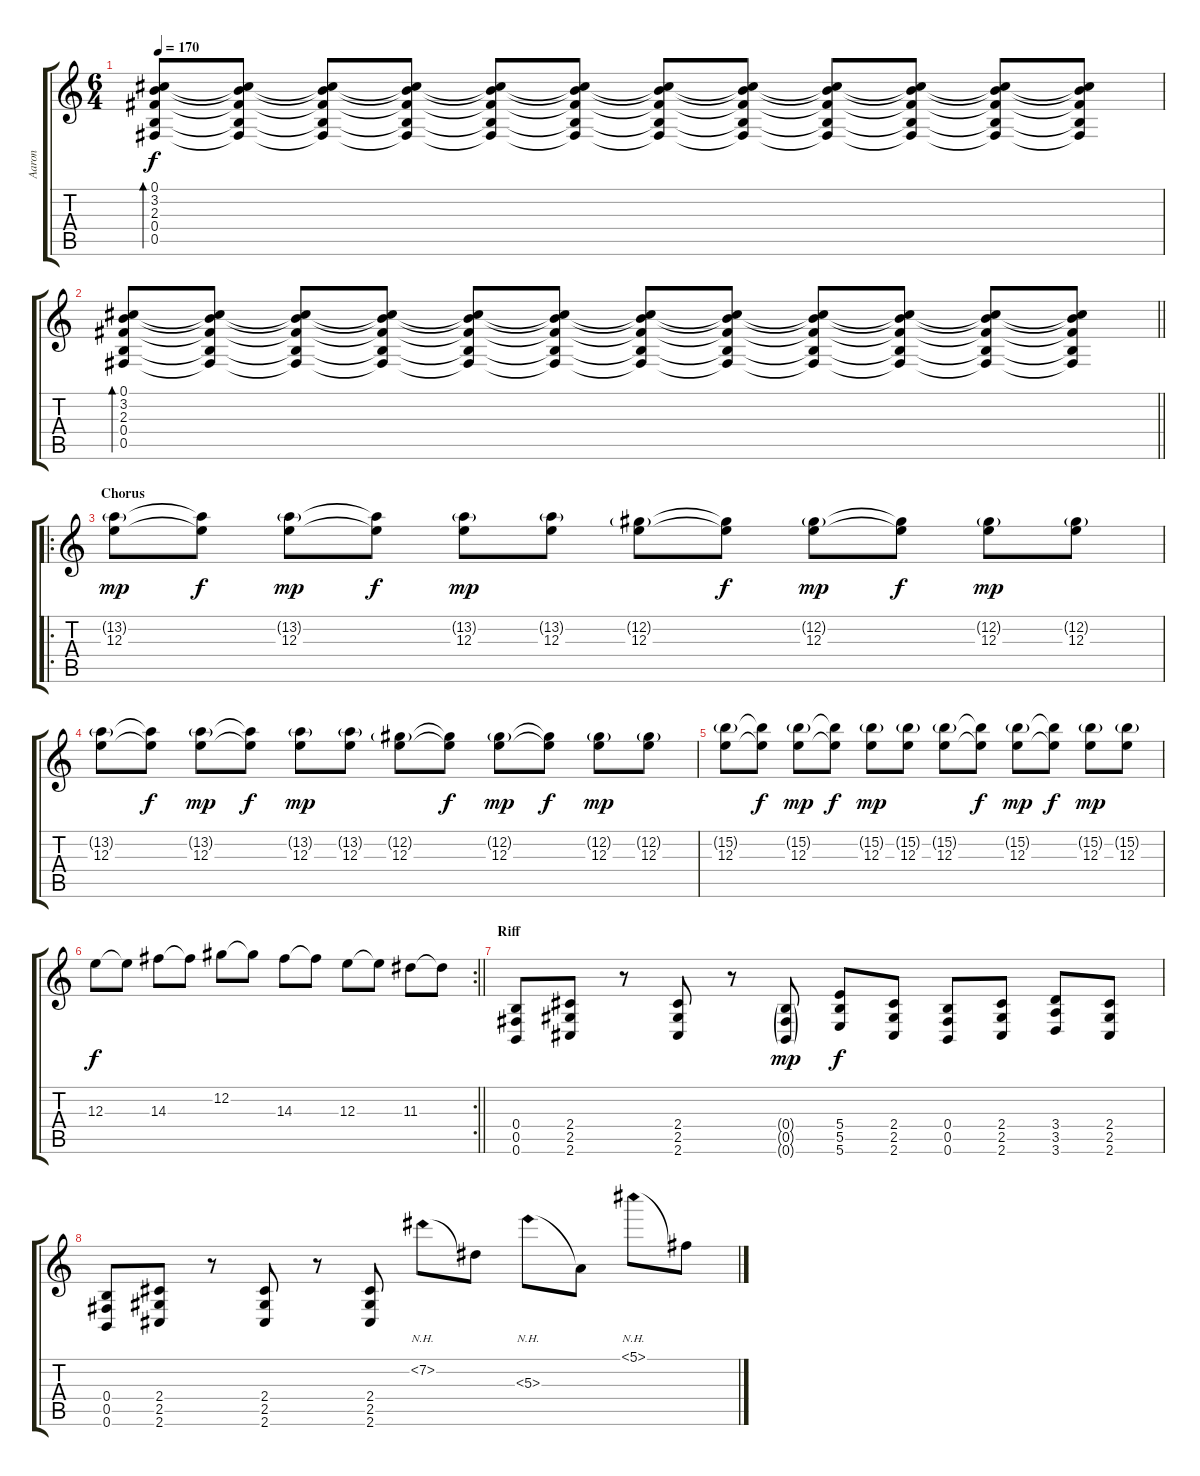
\track ("Aaron" "Aaron") {instrument distortionguitar}
\staff {score tabs}
\tuning (Db4 Ab3 E3 B2 Gb2 B1) {hide}
\ts (6 4)
\tempo 170
\clef g2
\ks c
(0.1 3.2 2.3 0.4 0.5).8{bd 240 dy f instrument electricguitarclean} (0.1{t} 3.2{t} 2.3{t} 0.4{t} 0.5{t}).8 (0.1{t} 3.2{t} 2.3{t} 0.4{t} 0.5{t}).8 (0.1{t} 3.2{t} 2.3{t} 0.4{t} 0.5{t}).8 (0.1{t} 3.2{t} 2.3{t} 0.4{t} 0.5{t}).8 (0.1{t} 3.2{t} 2.3{t} 0.4{t} 0.5{t}).8 (0.1{t} 3.2{t} 2.3{t} 0.4{t} 0.5{t}).8 (0.1{t} 3.2{t} 2.3{t} 0.4{t} 0.5{t}).8 (0.1{t} 3.2{t} 2.3{t} 0.4{t} 0.5{t}).8 (0.1{t} 3.2{t} 2.3{t} 0.4{t} 0.5{t}).8 (0.1{t} 3.2{t} 2.3{t} 0.4{t} 0.5{t}).8 (0.1{t} 3.2{t} 2.3{t} 0.4{t} 0.5{t}).8 |
\barLineRight lightlight
(0.1 3.2 2.3 0.4 0.5).8{bd 240 instrument electricguitarclean} (0.1{t} 3.2{t} 2.3{t} 0.4{t} 0.5{t}).8 (0.1{t} 3.2{t} 2.3{t} 0.4{t} 0.5{t}).8 (0.1{t} 3.2{t} 2.3{t} 0.4{t} 0.5{t}).8 (0.1{t} 3.2{t} 2.3{t} 0.4{t} 0.5{t}).8 (0.1{t} 3.2{t} 2.3{t} 0.4{t} 0.5{t}).8 (0.1{t} 3.2{t} 2.3{t} 0.4{t} 0.5{t}).8 (0.1{t} 3.2{t} 2.3{t} 0.4{t} 0.5{t}).8 (0.1{t} 3.2{t} 2.3{t} 0.4{t} 0.5{t}).8 (0.1{t} 3.2{t} 2.3{t} 0.4{t} 0.5{t}).8 (0.1{t} 3.2{t} 2.3{t} 0.4{t} 0.5{t}).8 (0.1{t} 3.2{t} 2.3{t} 0.4{t} 0.5{t}).8 |
\ro
\section ("" "Chorus")
(13.2{g} 12.3).8{dy mp instrument distortionguitar} (13.2{t} 12.3{t}).8{dy f} (13.2{g} 12.3).8{dy mp} (13.2{t} 12.3{t}).8{dy f} (13.2{g} 12.3).8{dy mp} (13.2{g} 12.3).8 (12.2{g} 12.3).8 (12.2{t} 12.3{t}).8{dy f} (12.2{g} 12.3).8{dy mp} (12.2{t} 12.3{t}).8{dy f} (12.2{g} 12.3).8{dy mp} (12.2{g} 12.3).8 |
(13.2{g} 12.3).8{instrument distortionguitar} (13.2{t} 12.3{t}).8{dy f} (13.2{g} 12.3).8{dy mp} (13.2{t} 12.3{t}).8{dy f} (13.2{g} 12.3).8{dy mp} (13.2{g} 12.3).8 (12.2{g} 12.3).8 (12.2{t} 12.3{t}).8{dy f} (12.2{g} 12.3).8{dy mp} (12.2{t} 12.3{t}).8{dy f} (12.2{g} 12.3).8{dy mp} (12.2{g} 12.3).8 |
(15.2{g} 12.3).8 (15.2{t} 12.3{t}).8{dy f} (15.2{g} 12.3).8{dy mp} (15.2{t} 12.3{t}).8{dy f} (15.2{g} 12.3).8{dy mp} (15.2{g} 12.3).8 (15.2{g} 12.3).8 (15.2{t} 12.3{t}).8{dy f} (15.2{g} 12.3).8{dy mp} (15.2{t} 12.3{t}).8{dy f} (15.2{g} 12.3).8{dy mp} (15.2{g} 12.3).8 |
\rc 2
\barLineRight lightlight
12.3.8{dy f} 12.3{t}.8 14.3.8 14.3{t}.8 12.2.8 12.2{t}.8 14.3.8 14.3{t}.8 12.3.8 12.3{t}.8 11.3.8 11.3{t}.8 |
\section ("" "Riff")
(0.4 0.5 0.6).8 (2.4 2.5 2.6).8 r.8 (2.4 2.5 2.6).8 r.8 (0.4{g} 0.5{g} 0.6{g}).8{dy mp} (5.4 5.5 5.6).8{dy f} (2.4 2.5 2.6).8 (0.4 0.5 0.6).8 (2.4 2.5 2.6).8 (3.4 3.5 3.6).8 (2.4 2.5 2.6).8 |
(0.4 0.5 0.6).8 (2.4 2.5 2.6).8 r.8 (2.4 2.5 2.6).8 r.8 (2.4 2.5 2.6).8 7.2{nh}.8 7.2{t}.8 5.3{nh}.8 5.3{t}.8 5.1{nh}.8 5.1{t}.8
